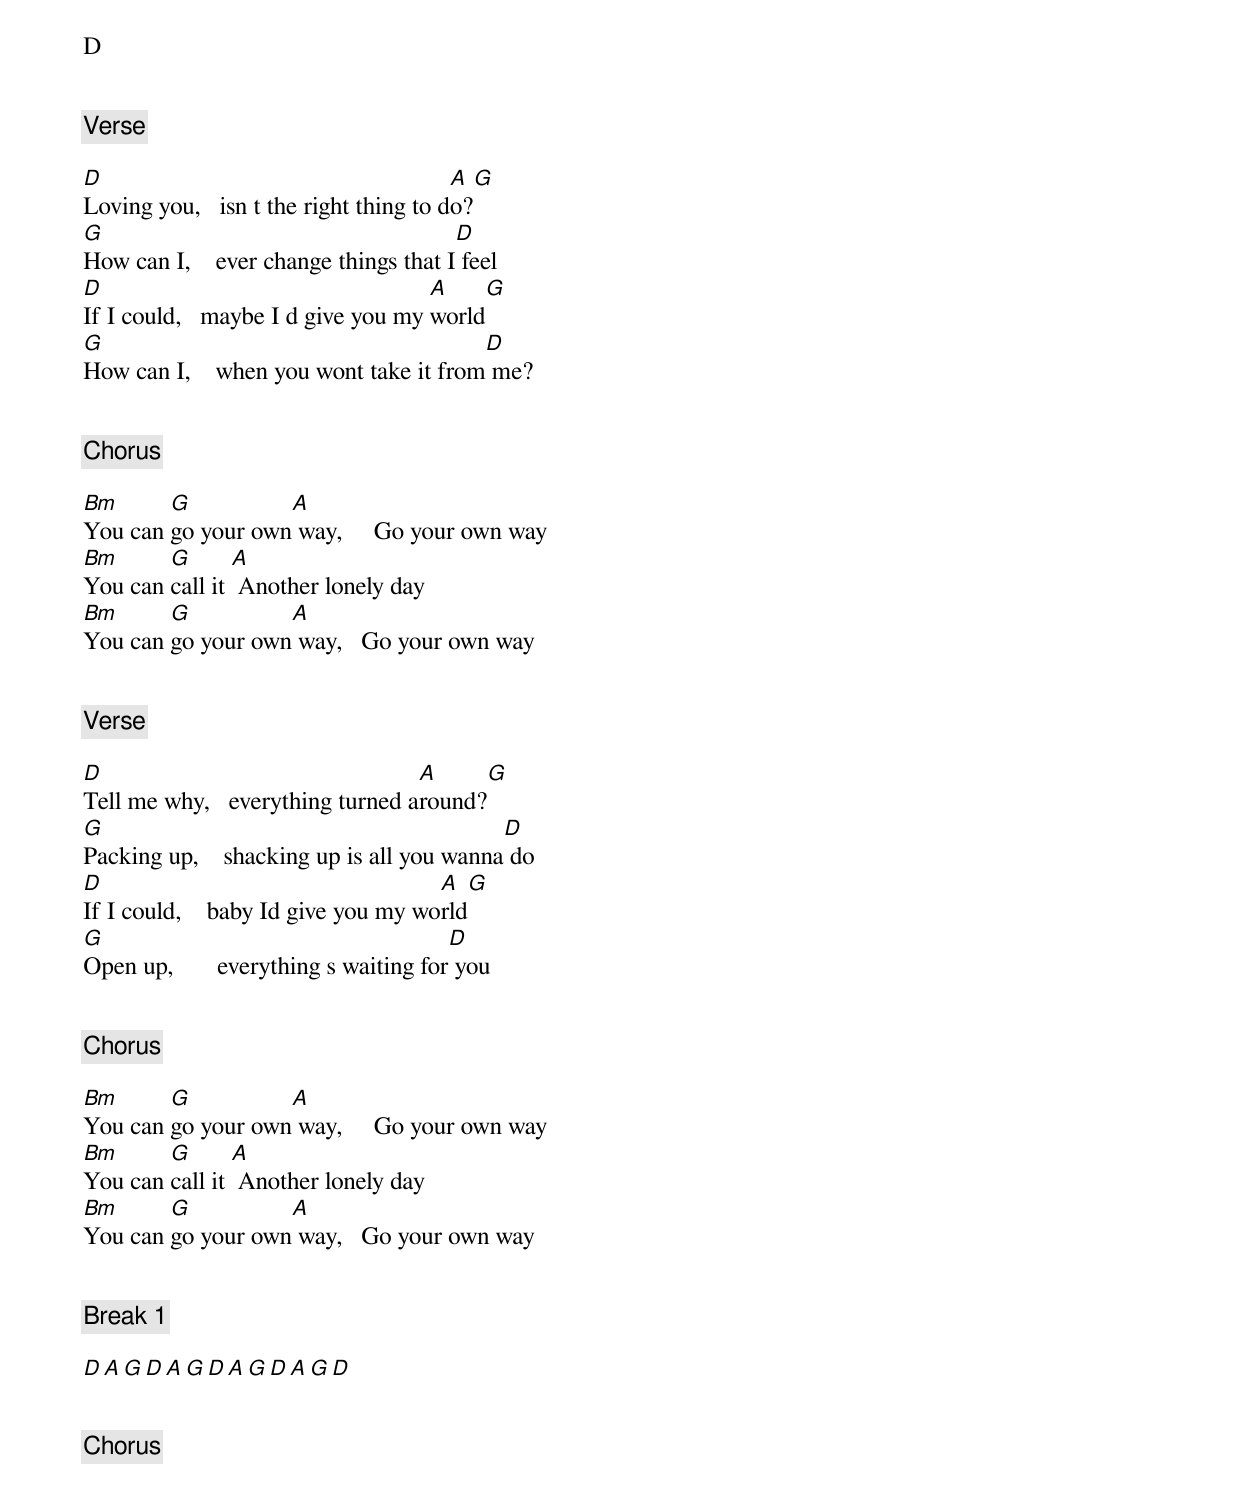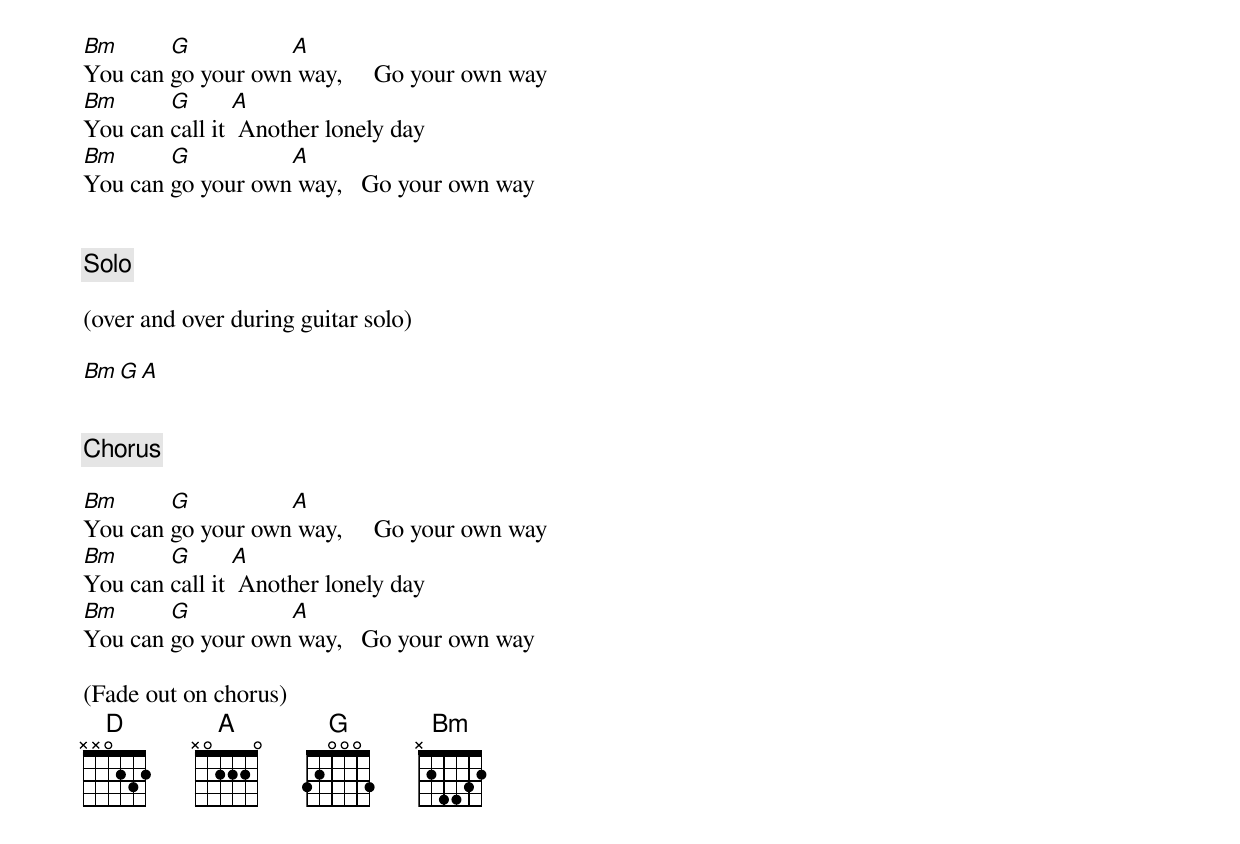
D


[Verse]

D                                       A  G
Loving you,   isn t the right thing to do?
G                                      D
How can I,    ever change things that I feel
D                                   A    G
If I could,   maybe I d give you my world
G                                       D
How can I,    when you wont take it from me?


[Chorus]

Bm      G          A
You can go your own way,     Go your own way
Bm      G       A
You can call it  Another lonely day
Bm      G          A
You can go your own way,   Go your own way


[Verse]

D                                 A     G
Tell me why,   everything turned around?
G                                          D
Packing up,    shacking up is all you wanna do
D                                    A    G
If I could,    baby Id give you my world
G                                      D
Open up,       everything s waiting for you


[Chorus]

Bm      G          A
You can go your own way,     Go your own way
Bm      G       A
You can call it  Another lonely day
Bm      G          A
You can go your own way,   Go your own way


[Break 1]

D  A   G   D    A   G    D    A    G     D    A    G    D


[Chorus]

Bm      G          A
You can go your own way,     Go your own way
Bm      G       A
You can call it  Another lonely day
Bm      G          A
You can go your own way,   Go your own way


[Solo]

(over and over during guitar solo)

Bm G A


[Chorus]

Bm      G          A
You can go your own way,     Go your own way
Bm      G       A
You can call it  Another lonely day
Bm      G          A
You can go your own way,   Go your own way

(Fade out on chorus)
